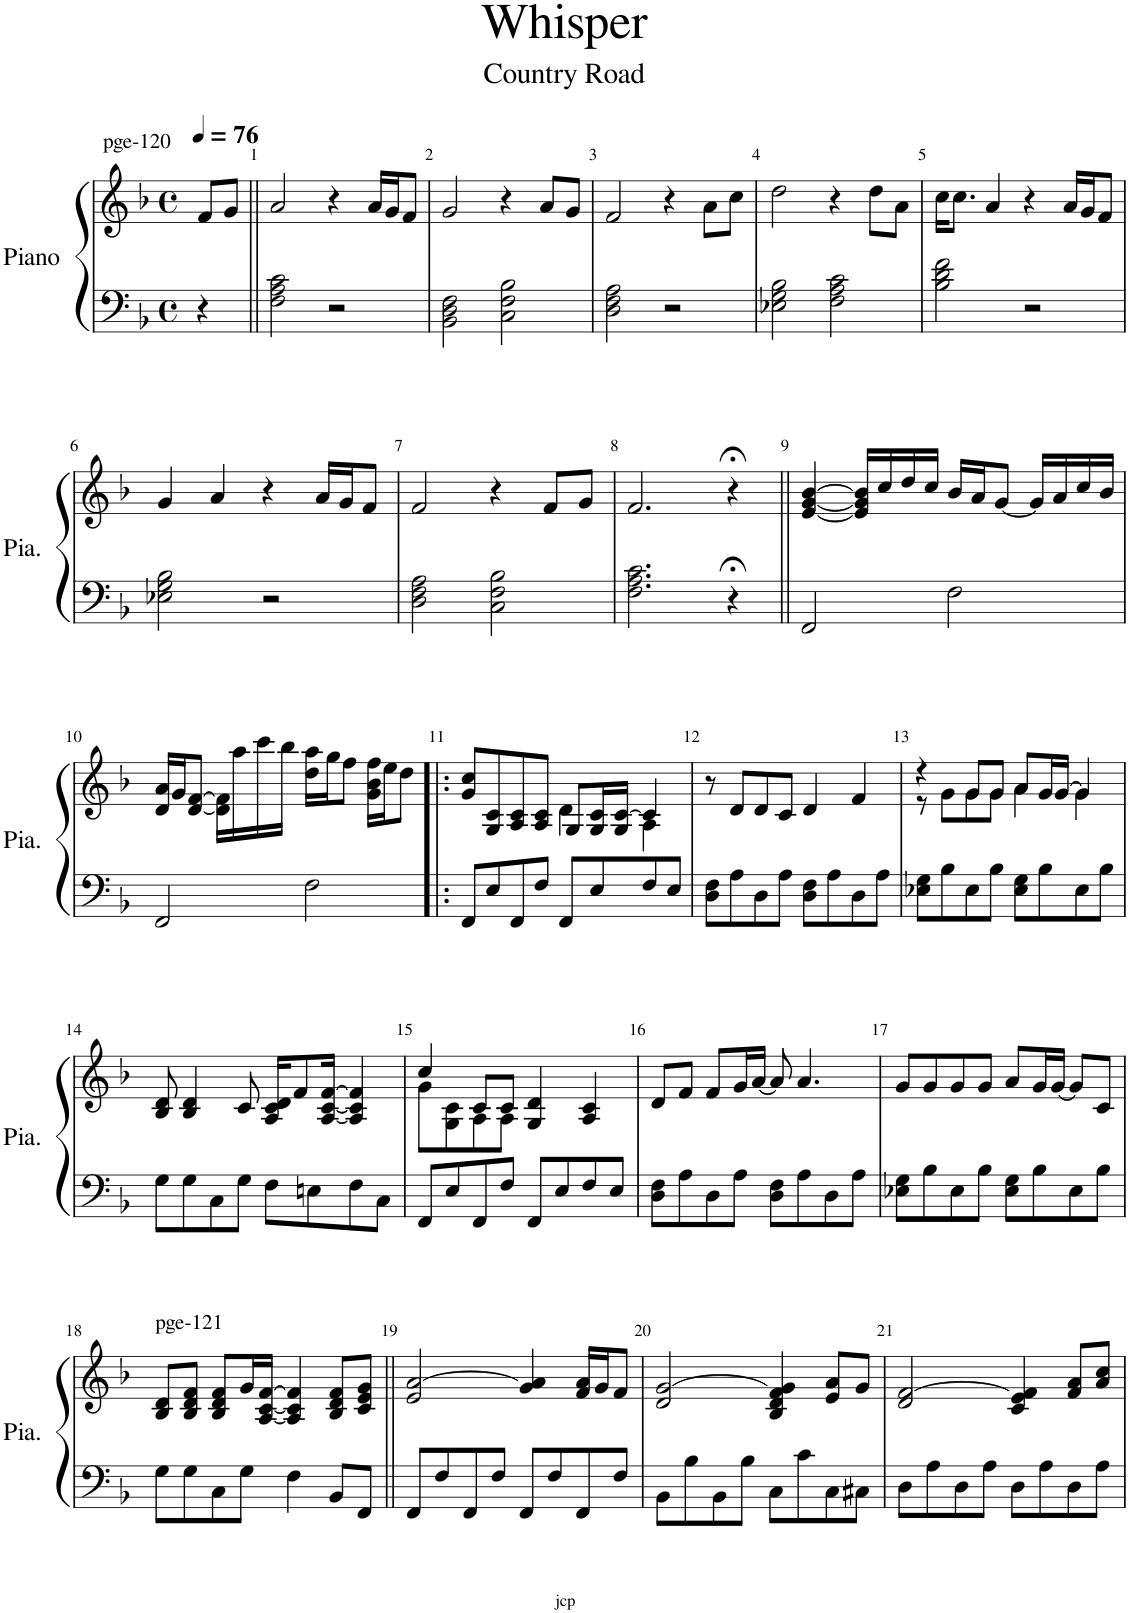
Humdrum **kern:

**kern	**kern
*part1	*part1
*staff2	*staff1
*I"Piano	*
*I'Pia.	*
*clefF4	*clefG2
*k[b-]	*k[b-]
*M4/4	*M4/4
*met(c)	*met(c)
*MM76	*MM76
=	=
!	!LO:TX:a:t=pge-120
4r	8f/L
.	8g/J
=1||	=1||
2F\ 2A\ 2c\	2a/
2r	4r
.	16a/LL
.	16g/J
.	8f/J
=2	=2
2BB-\ 2D\ 2F\	2g/
2C\ 2F\ 2B-\	4r
.	8a/L
.	8g/J
=3	=3
2D\ 2F\ 2A\	2f/
2r	4r
.	8a\L
.	8cc\J
=4	=4
2E-X\ 2G\ 2B-\	2dd\
2F\ 2A\ 2c\	4r
.	8dd\L
.	8a\J
=5	=5
2B-\ 2d\ 2f\	16cc\KL
.	8.cc\J
.	4a/
2r	4r
.	16a/LL
.	16g/J
.	8f/J
!!LO:LB:g=z
=6	=6
2E-X\ 2G\ 2B-\	4g/
.	4a/
2r	4r
.	16a/LL
.	16g/J
.	8f/J
=7	=7
2D\ 2F\ 2A\	2f/
2C\ 2F\ 2B-\	4r
.	8f/L
.	8g/J
=8	=8
2.F\ 2.A\ 2.c\	2.f/
4r;<	4r;<
=9||	=9||
2FF/	[4e/ [4g/ [4b-/
.	16e/] 16g/] 16b-/]LL
.	16cc/
.	16dd/
.	16cc/JJ
2F\	16b-/LL
.	16a/J
.	[8g/J
.	16g/LL]
.	16a/
.	16cc/
.	16b-/JJ
!!LO:LB:g=z
=10	=10
2FF/	16d/ 16a/LL
.	16g/J
.	[8d/ [8f/J
.	16d\] 16f\]LL
.	16aa\
.	16ccc\
.	16bb-\JJ
2F\	16dd\ 16aa\LL
.	16gg\J
.	8ff\J
.	16g\ 16b-\ 16ff\LL
.	16ee\J
.	8dd\J
=11!|:	=11!|:
*	*^
8FF/L	8g/ 8cc/L	2ryy
8E/	8G/ 8c/	.
8FF/	8A/ 8c/	.
8F/J	8A/ 8c/J	.
8FF/L	8G/L	4d\
8E/	16G/ 16c/L	.
.	16G/ [16c/JJ	.
8F/	4c/]	4A\
8E/J	.	.
*	*v	*v
=12	=12
8D\ 8F\L	8r
8A\	8d/L
8D\	8d/
8A\J	8c/J
8D\ 8F\L	4d/
8A\	.
8D\	4f/
8A\J	.
=13	=13
*	*^
8E-X\ 8G\L	4r	8r
8B-\	.	8g\L
8E-\	8g/L	8g\
8B-\J	8g/J	8g\J
8E-\ 8G\L	8a/L	4a\
8B-\	16g/L	.
.	[16g/JJ	.
8E-\	4g/]	4g\
8B-\J	.	.
*	*v	*v
!!LO:LB:g=z
=14	=14
8G\L	8B-/ 8d/
8G\	4B-/ 4d/
8C\	.
8G\J	8c/
8F\L	16A/ 16c/ 16d/KL
.	8f/
8En\	.
.	[16A/ [16c/ [16f/Jk
8F\	4A/] 4c/] 4f/]
8C\J	.
=15	=15
*	*^
8FF/L	4cc/	8g\L
8E/	.	8G\ 8c\
8FF/	8c/L	8A\
8F/J	8c/J	8A\J
8FF/L	4G/ 4d/	2ryy
8E/	.	.
8F/	4A/ 4c/	.
8E/J	.	.
*	*v	*v
=16	=16
8D\ 8F\L	8d/L
8A\	8f/J
8D\	8f/L
8A\J	16g/L
.	[16a/JJ
8D\ 8F\L	8a/]
8A\	4.a/
8D\	.
8A\J	.
=17	=17
8E-X\ 8G\L	8g/L
8B-\	8g/
8E-\	8g/
8B-\J	8g/J
8E-\ 8G\L	8a/L
8B-\	16g/L
.	[16g/JJ
8E-\	8g/L]
8B-\J	8c/J
!!LO:LB:g=z
=18	=18
!	!LO:TX:a:t=pge-121
8G\L	8B-/ 8d/L
8G\	8B-/ 8d/ 8f/J
8C\	8B-/ 8d/ 8f/L
8G\J	16g/L
.	[16A/ [16c/ [16f/JJ
4F\	4A/] 4c/] 4f/]
8BB-/L	8B-/ 8d/ 8f/L
8FF/J	8c/ 8e/ 8g/J
=19||	=19||
8FF/L	2e/ [2a/
8F/	.
8FF/	.
8F/J	.
8FF/L	4g/ 4a/]
8F/	.
8FF/	16f/ 16a/LL
.	16g/J
8F/J	8f/J
=20	=20
8BB-\L	2d/ [2g/
8B-\	.
8BB-\	.
8B-\J	.
8C\L	4B-/ 4d/ 4f/ 4g/]
8c\	.
8C\	8e/ 8a/L
8C#X\J	8g/J
=21	=21
8D\L	2d/ [2f/
8A\	.
8D\	.
8A\J	.
8D\L	4c/ 4e/ 4f/]
8A\	.
8D\	8f/ 8a/L
8A\J	8a/ 8cc/J
=	=
*-	*-
